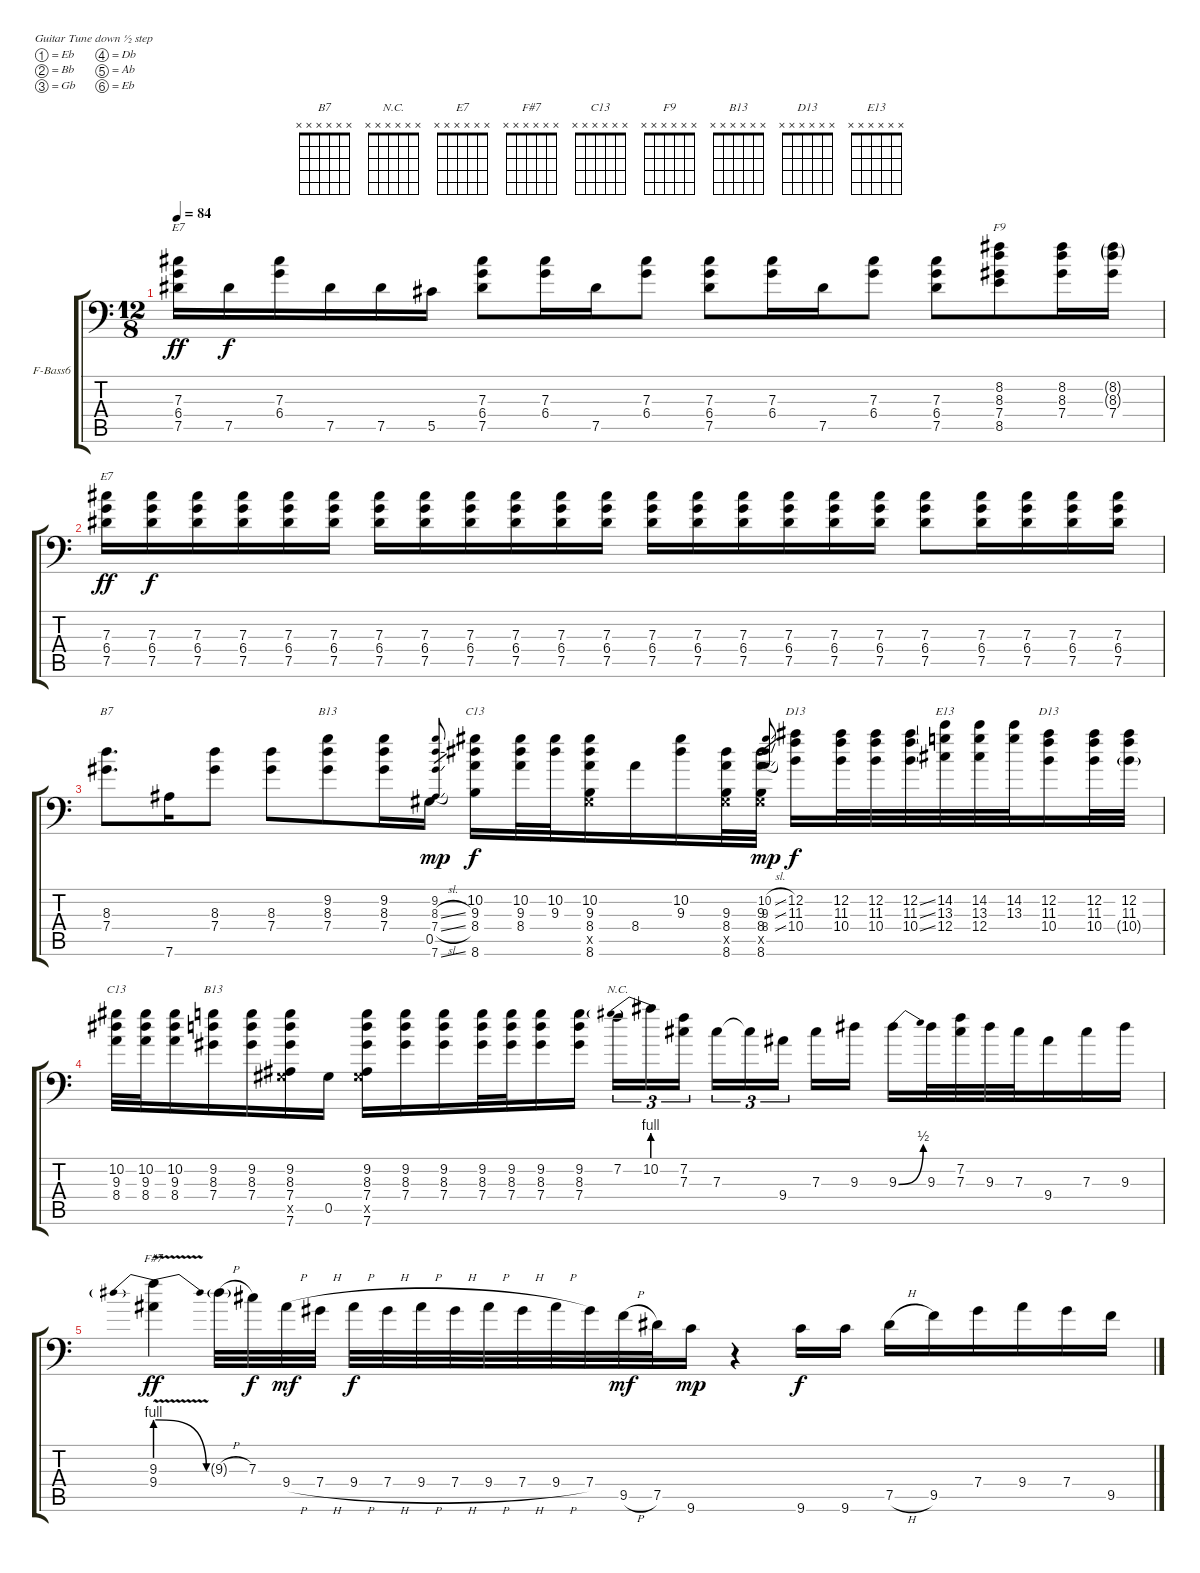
\bracketExtendMode groupsimilarinstruments
\firstSystemTrackNameOrientation horizontal
\otherSystemsTrackNameOrientation horizontal
\track ("Overdub" "F-Bass6") {instrument fretlessbass}
\staff {score tabs}
\tuning (Eb4 Bb3 Gb3 Db3 Ab2 Eb2)
\chord ("B7" x x x x x x)
\chord ("N.C." x x x x x x)
\chord ("E7" x x x x x x)
\chord ("F#7" x x x x x x)
\chord ("C13" x x x x x x)
\chord ("F9" x x x x x x)
\chord ("B13" x x x x x x)
\chord ("D13" x x x x x x)
\chord ("E13" x x x x x x)
\ts (12 8)
\tempo 84
\clef f4
\ks c
(7.3 6.4 7.5).16{ch "E7" dy ff} 7.5.16{dy f} (7.3 6.4).16 7.5.16 7.5.16 5.5.16 (7.3 6.4 7.5).8 (7.3 6.4).16 7.5.16 (7.3 6.4).8 (7.3 6.4 7.5).8 (7.3 6.4).16 7.5.16 (7.3 6.4).8 (7.3 6.4 7.5).8 (8.2 8.3 7.4 8.5).8{ch "F9"} (8.2 8.3 7.4).16 (8.2{g} 8.3{g} 7.4).16 |
(7.3 6.4 7.5).16{ch "E7" dy ff} (7.3 6.4 7.5).16{dy f} (7.3 6.4 7.5).16 (7.3 6.4 7.5).16 (7.3 6.4 7.5).16 (7.3 6.4 7.5).16 (7.3 6.4 7.5).16 (7.3 6.4 7.5).16 (7.3 6.4 7.5).16 (7.3 6.4 7.5).16 (7.3 6.4 7.5).16 (7.3 6.4 7.5).16 (7.3 6.4 7.5).16 (7.3 6.4 7.5).16 (7.3 6.4 7.5).16 (7.3 6.4 7.5).16 (7.3 6.4 7.5).16 (7.3 6.4 7.5).16 (7.3 6.4 7.5).8 (7.3 6.4 7.5).16 (7.3 6.4 7.5).16 (7.3 6.4 7.5).16 (7.3 6.4 7.5).16 |
(8.3 7.4).8{d ch "B7"} 7.6.16 (8.3 7.4).8 (8.3 7.4).8 (9.2 8.3 7.4).8{ch "B13"} (9.2 8.3 7.4).16 0.5.16 (9.2 8.3{sl} 7.4{sl} 7.6{sl}).8{gr dy mp} (10.2 9.3 8.4 8.6).16{ch "C13" dy f} (10.2 9.3 8.4).32 (10.2 9.3).32 (10.2 9.3 8.4 0.5{x} 8.6).16 8.4.16 (10.2 9.3).16 (9.3 8.4 0.5{x} 8.6).32 (9.3 8.4 0.5{x} 8.6).32 (10.2{sl} 9.3{sl} 8.4{sl}).8{gr dy mp} (12.2 11.3 10.4).16{ch "D13" dy f} (12.2 11.3 10.4).32 (12.2 11.3 10.4).32 (12.2{ss} 11.3{ss} 10.4{ss}).32 (14.2 13.3 12.4).32{ch "E13"} (14.2 13.3 12.4).32 (14.2 13.3).32 (12.2 11.3 10.4).16{ch "D13"} (12.2 11.3 10.4).32 (12.2 11.3 10.4{g}).32 |
(10.2 9.3 8.4).32{ch "C13"} (10.2 9.3 8.4).32 (10.2 9.3 8.4).16 (9.2 8.3 7.4).16{ch "B13"} (9.2 8.3 7.4).16 (9.2 8.3 7.4 0.5{x} 7.6).16 0.5.16 (9.2 8.3 7.4 0.5{x} 7.6).16 (9.2 8.3 7.4).16 (9.2 8.3 7.4).16 (9.2 8.3 7.4).32 (9.2 8.3 7.4).32 (9.2 8.3 7.4).16 (9.2 8.3 7.4).16 7.2.16{tu (3 2) ch "N.C."} 10.2{be (prebend 0 4 60 4)}.16{tu (3 2)} (7.2 7.3).16{tu (3 2)} 7.3.16{tu (3 2)} 7.3{t}.16{tu (3 2)} 9.4.16{tu (3 2)} 7.3.16 9.3.16 9.3{be (bend 0 0 60 2)}.16 9.3.32 (7.2 7.3).32 9.3.32 7.3.32 9.4.16 7.3.16 9.3.16 |
(9.3{be (prebendrelease 0 4 60 0)} 9.4{v}).4{ch "F#7" dy ff} 9.3{h g}.32 7.3.32{dy f} 9.4{h}.32{dy mf} 7.4{h}.32 9.4{h}.32{dy f} 7.4{h}.32 9.4{h}.32 7.4{h}.32 9.4{h}.32 7.4{h}.32 9.4{h}.32 7.4.32 9.5{h}.32{dy mf} 7.5.32 9.6.16{dy mp} r.4 9.6.16{dy f} 9.6.16 7.5{h}.16 9.5.16 7.4.16 9.4.16 7.4.16 9.5.16
